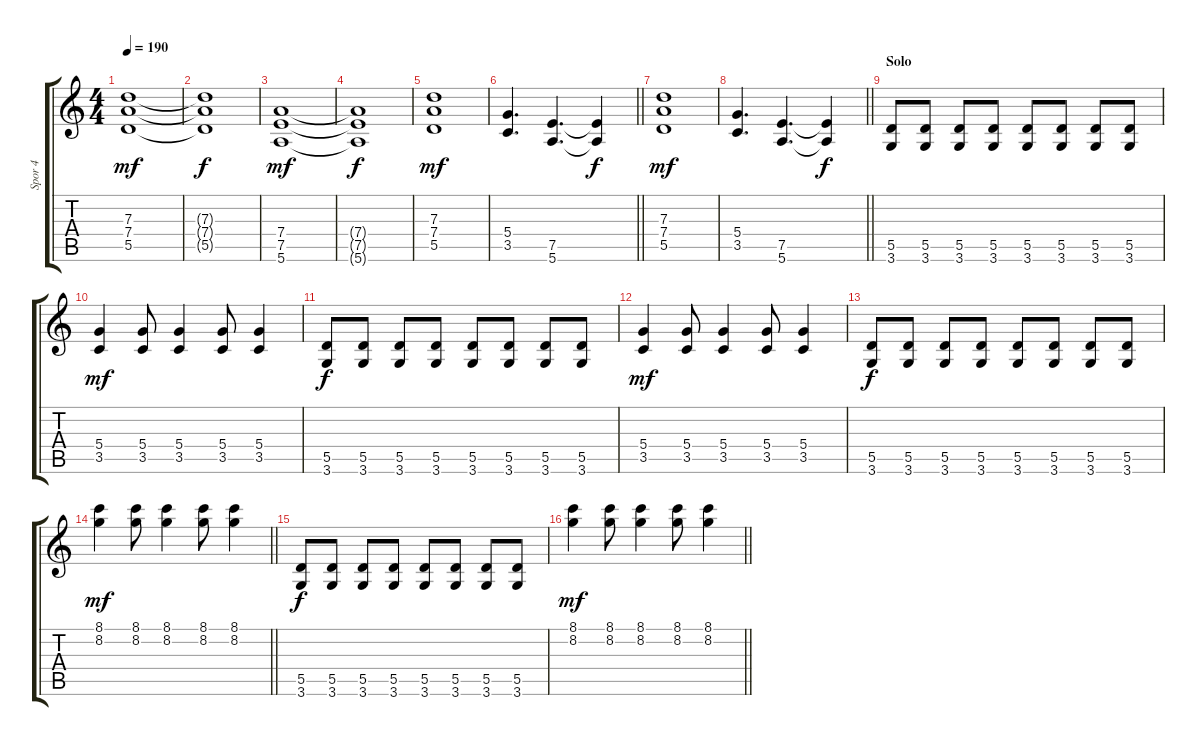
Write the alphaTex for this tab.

\track ("Spor 4" "Spor 4") {instrument overdrivenguitar}
\staff {score tabs}
\tuning (E4 B3 G3 D3 A2 E2) {hide}
\ts (4 4)
\tempo 190
\clef g2
\ks c
(7.3 7.4 5.5).1{dy mf} |
(7.3{t} 7.4{t} 5.5{t}).1{dy f} |
(7.4 7.5 5.6).1{dy mf} |
(7.4{t} 7.5{t} 5.6{t}).1{dy f} |
(7.3 7.4 5.5).1{dy mf} |
\barLineRight lightlight
(5.4 3.5).4{d} (7.5 5.6).4{d} (7.5{t} 5.6{t}).4{dy f} |
(7.3 7.4 5.5).1{dy mf} |
\barLineRight lightlight
(5.4 3.5).4{d} (7.5 5.6).4{d} (7.5{t} 5.6{t}).4{dy f} |
\section ("" "Solo")
(5.5 3.6).8 (5.5 3.6).8 (5.5 3.6).8 (5.5 3.6).8 (5.5 3.6).8 (5.5 3.6).8 (5.5 3.6).8 (5.5 3.6).8 |
(5.4 3.5).4{dy mf} (5.4 3.5).8 (5.4 3.5).4 (5.4 3.5).8 (5.4 3.5).4 |
(5.5 3.6).8{dy f} (5.5 3.6).8 (5.5 3.6).8 (5.5 3.6).8 (5.5 3.6).8 (5.5 3.6).8 (5.5 3.6).8 (5.5 3.6).8 |
(5.4 3.5).4{dy mf} (5.4 3.5).8 (5.4 3.5).4 (5.4 3.5).8 (5.4 3.5).4 |
(5.5 3.6).8{dy f} (5.5 3.6).8 (5.5 3.6).8 (5.5 3.6).8 (5.5 3.6).8 (5.5 3.6).8 (5.5 3.6).8 (5.5 3.6).8 |
\barLineRight lightlight
(8.1 8.2).4{dy mf} (8.1 8.2).8 (8.1 8.2).4 (8.1 8.2).8 (8.1 8.2).4 |
(5.5 3.6).8{dy f} (5.5 3.6).8 (5.5 3.6).8 (5.5 3.6).8 (5.5 3.6).8 (5.5 3.6).8 (5.5 3.6).8 (5.5 3.6).8 |
\barLineRight lightlight
(8.1 8.2).4{dy mf} (8.1 8.2).8 (8.1 8.2).4 (8.1 8.2).8 (8.1 8.2).4
